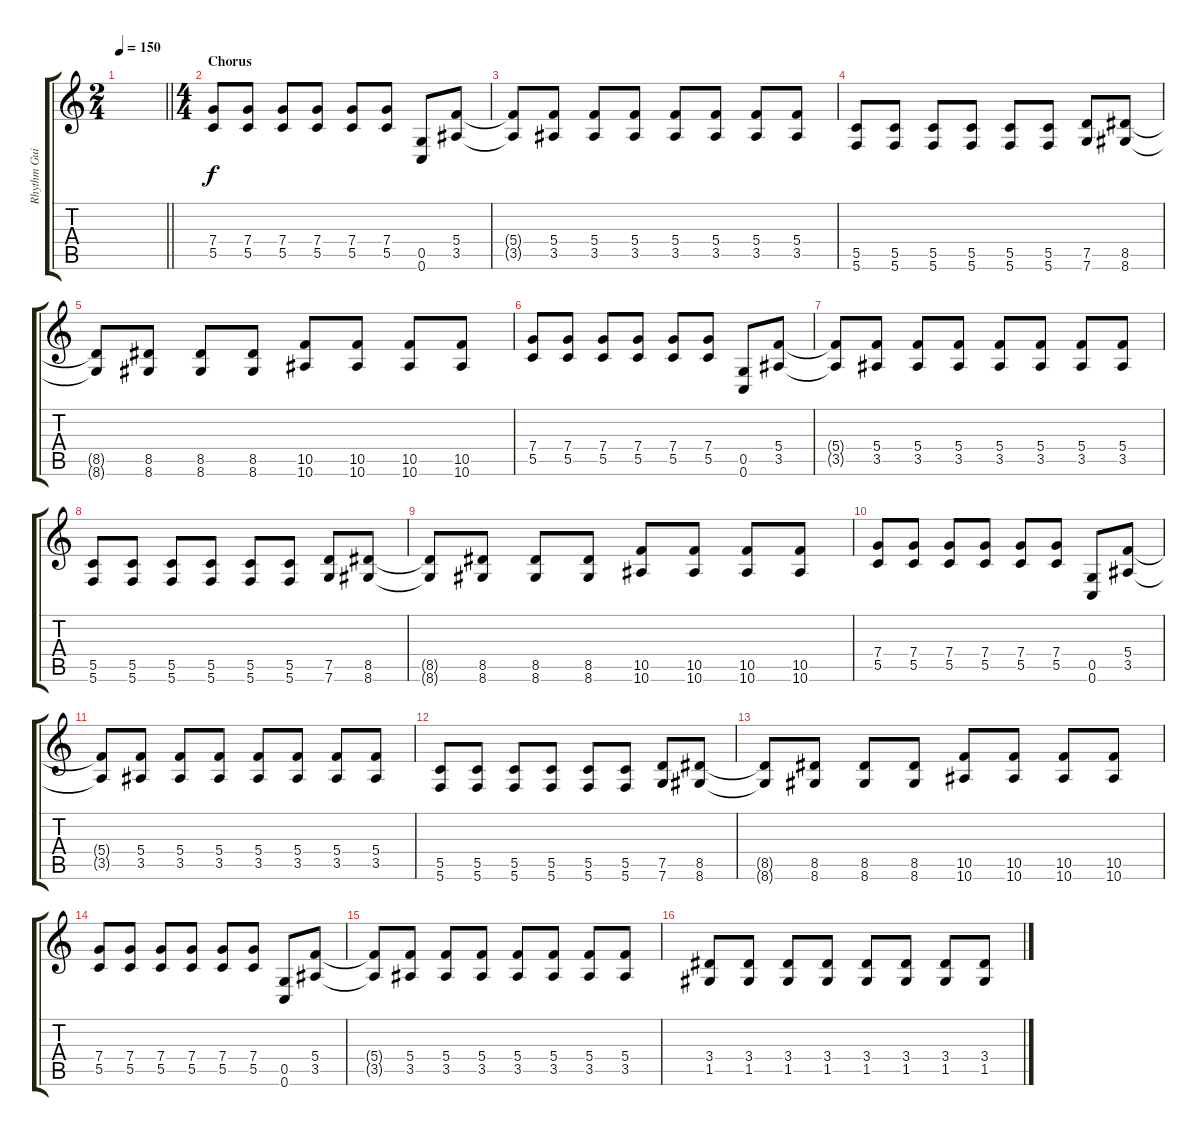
\track ("Rhythm Guitar R" "Rhythm Gui") {instrument distortionguitar}
\staff {score tabs}
\tuning (D4 A3 F3 C3 G2 C2) {hide}
\ts (2 4)
\tempo 150
\clef g2
\barLineRight lightlight
\ks c
|
\ts (4 4)
\section ("" "Chorus")
(7.4 5.5).8 (7.4 5.5).8 (7.4 5.5).8 (7.4 5.5).8 (7.4 5.5).8 (7.4 5.5).8 (0.5 0.6).8 (5.4 3.5).8 |
(5.4{t} 3.5{t}).8 (5.4 3.5).8 (5.4 3.5).8 (5.4 3.5).8 (5.4 3.5).8 (5.4 3.5).8 (5.4 3.5).8 (5.4 3.5).8 |
(5.5 5.6).8 (5.5 5.6).8 (5.5 5.6).8 (5.5 5.6).8 (5.5 5.6).8 (5.5 5.6).8 (7.5 7.6).8 (8.5 8.6).8 |
(8.5{t} 8.6{t}).8 (8.5 8.6).8 (8.5 8.6).8 (8.5 8.6).8 (10.5 10.6).8 (10.5 10.6).8 (10.5 10.6).8 (10.5 10.6).8 |
(7.4 5.5).8 (7.4 5.5).8 (7.4 5.5).8 (7.4 5.5).8 (7.4 5.5).8 (7.4 5.5).8 (0.5 0.6).8 (5.4 3.5).8 |
(5.4{t} 3.5{t}).8 (5.4 3.5).8 (5.4 3.5).8 (5.4 3.5).8 (5.4 3.5).8 (5.4 3.5).8 (5.4 3.5).8 (5.4 3.5).8 |
(5.5 5.6).8 (5.5 5.6).8 (5.5 5.6).8 (5.5 5.6).8 (5.5 5.6).8 (5.5 5.6).8 (7.5 7.6).8 (8.5 8.6).8 |
(8.5{t} 8.6{t}).8 (8.5 8.6).8 (8.5 8.6).8 (8.5 8.6).8 (10.5 10.6).8 (10.5 10.6).8 (10.5 10.6).8 (10.5 10.6).8 |
(7.4 5.5).8 (7.4 5.5).8 (7.4 5.5).8 (7.4 5.5).8 (7.4 5.5).8 (7.4 5.5).8 (0.5 0.6).8 (5.4 3.5).8 |
(5.4{t} 3.5{t}).8 (5.4 3.5).8 (5.4 3.5).8 (5.4 3.5).8 (5.4 3.5).8 (5.4 3.5).8 (5.4 3.5).8 (5.4 3.5).8 |
(5.5 5.6).8 (5.5 5.6).8 (5.5 5.6).8 (5.5 5.6).8 (5.5 5.6).8 (5.5 5.6).8 (7.5 7.6).8 (8.5 8.6).8 |
(8.5{t} 8.6{t}).8 (8.5 8.6).8 (8.5 8.6).8 (8.5 8.6).8 (10.5 10.6).8 (10.5 10.6).8 (10.5 10.6).8 (10.5 10.6).8 |
(7.4 5.5).8 (7.4 5.5).8 (7.4 5.5).8 (7.4 5.5).8 (7.4 5.5).8 (7.4 5.5).8 (0.5 0.6).8 (5.4 3.5).8 |
(5.4{t} 3.5{t}).8 (5.4 3.5).8 (5.4 3.5).8 (5.4 3.5).8 (5.4 3.5).8 (5.4 3.5).8 (5.4 3.5).8 (5.4 3.5).8 |
(3.4 1.5).8 (3.4 1.5).8 (3.4 1.5).8 (3.4 1.5).8 (3.4 1.5).8 (3.4 1.5).8 (3.4 1.5).8 (3.4 1.5).8
